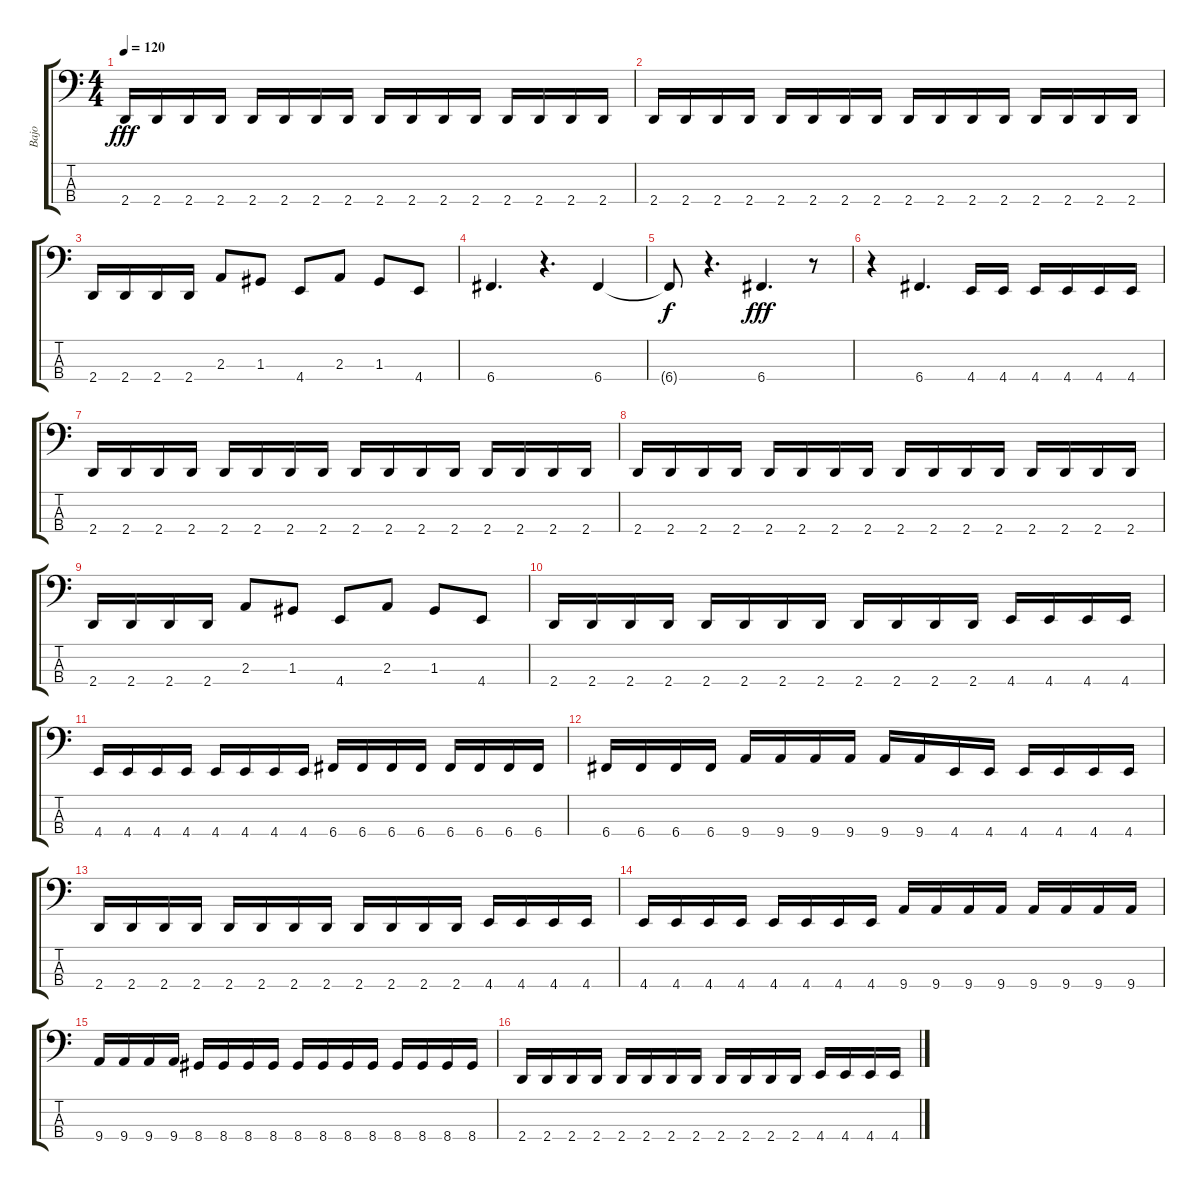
\track ("Bajo" "Bajo") {instrument electricbasspick}
\staff {score tabs}
\tuning (F2 C2 G1 C1) {hide}
\ts (4 4)
\tempo 120
\clef f4
\ks c
2.4.16{dy fff} 2.4.16 2.4.16 2.4.16 2.4.16 2.4.16 2.4.16 2.4.16 2.4.16 2.4.16 2.4.16 2.4.16 2.4.16 2.4.16 2.4.16 2.4.16 |
2.4.16 2.4.16 2.4.16 2.4.16 2.4.16 2.4.16 2.4.16 2.4.16 2.4.16 2.4.16 2.4.16 2.4.16 2.4.16 2.4.16 2.4.16 2.4.16 |
2.4.16 2.4.16 2.4.16 2.4.16 2.3.8 1.3.8 4.4.8 2.3.8 1.3.8 4.4.8 |
6.4.4{d} r.4{d} 6.4.4 |
6.4{t}.8{dy f} r.4{d} 6.4.4{d dy fff} r.8 |
r.4 6.4.4{d} 4.4.16 4.4.16 4.4.16 4.4.16 4.4.16 4.4.16 |
2.4.16 2.4.16 2.4.16 2.4.16 2.4.16 2.4.16 2.4.16 2.4.16 2.4.16 2.4.16 2.4.16 2.4.16 2.4.16 2.4.16 2.4.16 2.4.16 |
2.4.16 2.4.16 2.4.16 2.4.16 2.4.16 2.4.16 2.4.16 2.4.16 2.4.16 2.4.16 2.4.16 2.4.16 2.4.16 2.4.16 2.4.16 2.4.16 |
2.4.16 2.4.16 2.4.16 2.4.16 2.3.8 1.3.8 4.4.8 2.3.8 1.3.8 4.4.8 |
2.4.16 2.4.16 2.4.16 2.4.16 2.4.16 2.4.16 2.4.16 2.4.16 2.4.16 2.4.16 2.4.16 2.4.16 4.4.16 4.4.16 4.4.16 4.4.16 |
4.4.16 4.4.16 4.4.16 4.4.16 4.4.16 4.4.16 4.4.16 4.4.16 6.4.16 6.4.16 6.4.16 6.4.16 6.4.16 6.4.16 6.4.16 6.4.16 |
6.4.16 6.4.16 6.4.16 6.4.16 9.4.16 9.4.16 9.4.16 9.4.16 9.4.16 9.4.16 4.4.16 4.4.16 4.4.16 4.4.16 4.4.16 4.4.16 |
2.4.16 2.4.16 2.4.16 2.4.16 2.4.16 2.4.16 2.4.16 2.4.16 2.4.16 2.4.16 2.4.16 2.4.16 4.4.16 4.4.16 4.4.16 4.4.16 |
4.4.16 4.4.16 4.4.16 4.4.16 4.4.16 4.4.16 4.4.16 4.4.16 9.4.16 9.4.16 9.4.16 9.4.16 9.4.16 9.4.16 9.4.16 9.4.16 |
9.4.16 9.4.16 9.4.16 9.4.16 8.4.16 8.4.16 8.4.16 8.4.16 8.4.16 8.4.16 8.4.16 8.4.16 8.4.16 8.4.16 8.4.16 8.4.16 |
2.4.16 2.4.16 2.4.16 2.4.16 2.4.16 2.4.16 2.4.16 2.4.16 2.4.16 2.4.16 2.4.16 2.4.16 4.4.16 4.4.16 4.4.16 4.4.16
